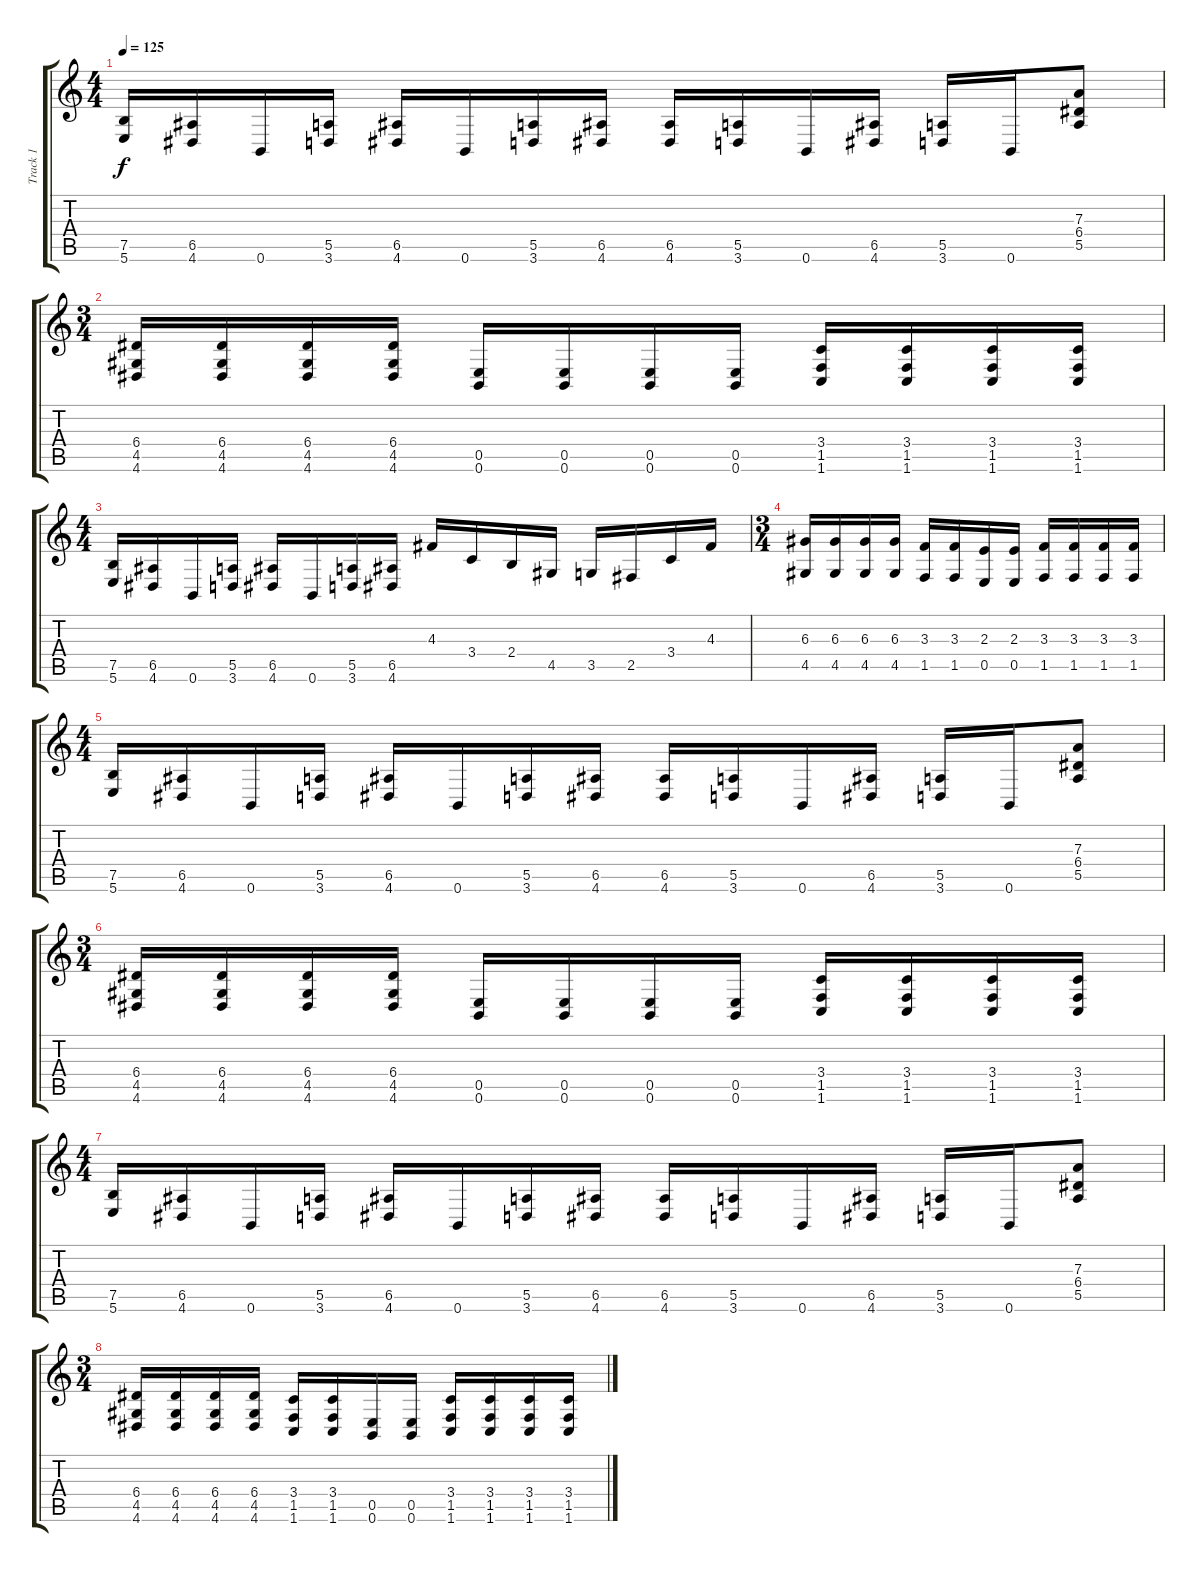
\track ("Track 1" "Track 1") {instrument distortionguitar}
\staff {score tabs}
\tuning (B3 Gb3 D3 A2 E2 B1) {hide}
\ts (4 4)
\tempo 125
\clef g2
\ks c
(7.5 5.6).16{dy f} (6.5 4.6).16 0.6.16 (5.5 3.6).16 (6.5 4.6).16 0.6.16 (5.5 3.6).16 (6.5 4.6).16 (6.5 4.6).16 (5.5 3.6).16 0.6.16 (6.5 4.6).16 (5.5 3.6).16 0.6.16 (7.3 6.4 5.5).8 |
\ts (3 4)
(6.4 4.5 4.6).16 (6.4 4.5 4.6).16 (6.4 4.5 4.6).16 (6.4 4.5 4.6).16 (0.5 0.6).16 (0.5 0.6).16 (0.5 0.6).16 (0.5 0.6).16 (3.4 1.5 1.6).16 (3.4 1.5 1.6).16 (3.4 1.5 1.6).16 (3.4 1.5 1.6).16 |
\ts (4 4)
(7.5 5.6).16 (6.5 4.6).16 0.6.16 (5.5 3.6).16 (6.5 4.6).16 0.6.16 (5.5 3.6).16 (6.5 4.6).16 4.3.16 3.4.16 2.4.16 4.5.16 3.5.16 2.5.16 3.4.16 4.3.16 |
\ts (3 4)
(6.3 4.5).16 (6.3 4.5).16 (6.3 4.5).16 (6.3 4.5).16 (3.3 1.5).16 (3.3 1.5).16 (2.3 0.5).16 (2.3 0.5).16 (3.3 1.5).16 (3.3 1.5).16 (3.3 1.5).16 (3.3 1.5).16 |
\ts (4 4)
(7.5 5.6).16 (6.5 4.6).16 0.6.16 (5.5 3.6).16 (6.5 4.6).16 0.6.16 (5.5 3.6).16 (6.5 4.6).16 (6.5 4.6).16 (5.5 3.6).16 0.6.16 (6.5 4.6).16 (5.5 3.6).16 0.6.16 (7.3 6.4 5.5).8 |
\ts (3 4)
(6.4 4.5 4.6).16 (6.4 4.5 4.6).16 (6.4 4.5 4.6).16 (6.4 4.5 4.6).16 (0.5 0.6).16 (0.5 0.6).16 (0.5 0.6).16 (0.5 0.6).16 (3.4 1.5 1.6).16 (3.4 1.5 1.6).16 (3.4 1.5 1.6).16 (3.4 1.5 1.6).16 |
\ts (4 4)
(7.5 5.6).16 (6.5 4.6).16 0.6.16 (5.5 3.6).16 (6.5 4.6).16 0.6.16 (5.5 3.6).16 (6.5 4.6).16 (6.5 4.6).16 (5.5 3.6).16 0.6.16 (6.5 4.6).16 (5.5 3.6).16 0.6.16 (7.3 6.4 5.5).8 |
\ts (3 4)
(6.4 4.5 4.6).16 (6.4 4.5 4.6).16 (6.4 4.5 4.6).16 (6.4 4.5 4.6).16 (3.4 1.5 1.6).16 (3.4 1.5 1.6).16 (0.5 0.6).16 (0.5 0.6).16 (3.4 1.5 1.6).16 (3.4 1.5 1.6).16 (3.4 1.5 1.6).16 (3.4 1.5 1.6).16
